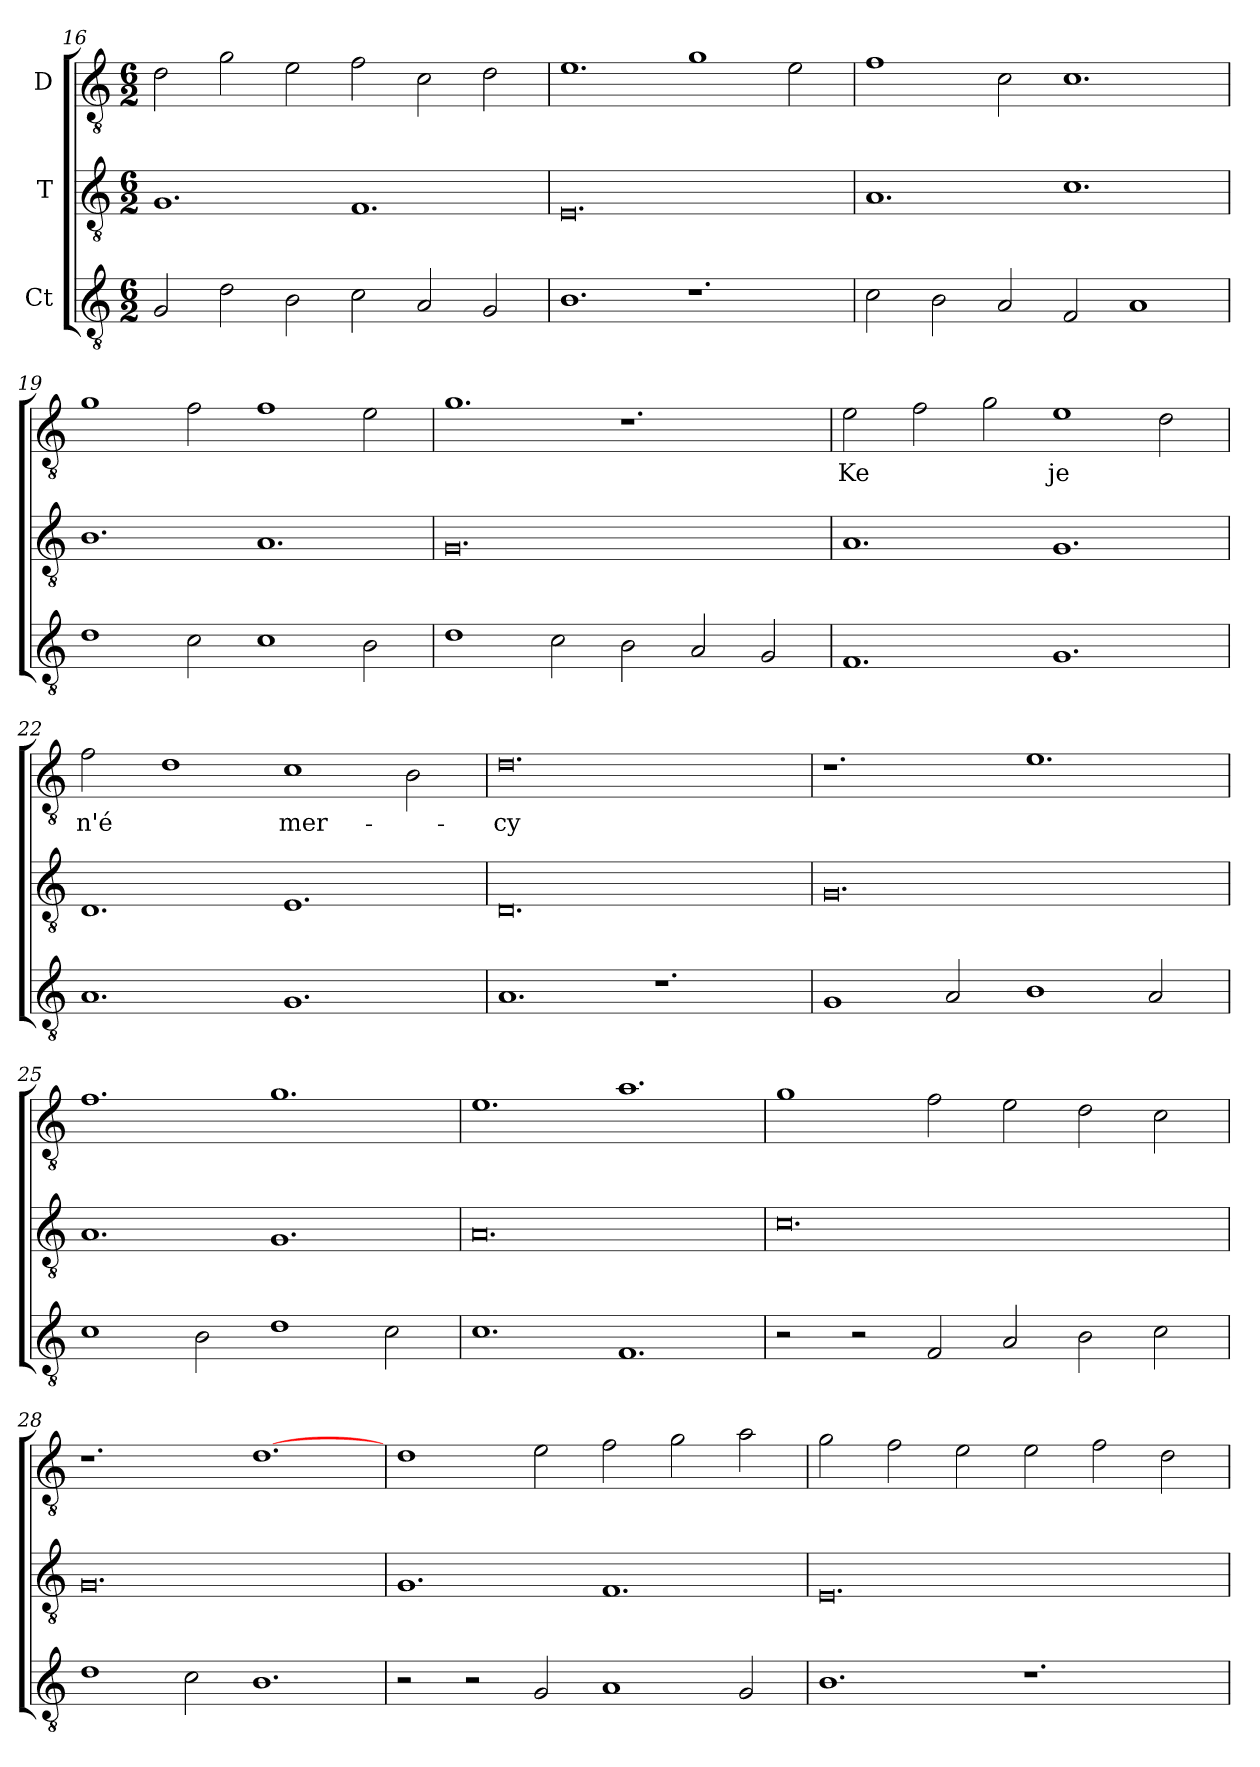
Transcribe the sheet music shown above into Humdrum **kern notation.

**kern	**kern	**kern	**text
*part3	*part2	*part1	*part1
*staff3	*staff2	*staff1	*staff1
*I"Ct	*I"T	*I"D	*
!!LO:LB:g=z
*clefGv2	*clefGv2	*clefGv2	*
*ITrd7c12	*ITrd7c12	*ITrd7c12	*
*k[]	*k[]	*k[]	*
*C:	*C:	*C:	*
*M6/2	*M6/2	*M6/2	*
=16	=16	=16	=16
2GGi/	1.GGi/	2Di\	.
2Di\	.	2Gi\	.
2BBi\	.	2Ei\	.
2Ci\	1.FFi/	2Fi\	.
2AAi/	.	2Ci\	.
2GGi/	.	2Di\	.
=17	=17	=17	=17
1.BBi/	0.EEi/	1.Ei\	.
1.r	.	1Gi\	.
.	.	2Ei\	.
=18	=18	=18	=18
2Ci\	1.AAi/	1Fi\	.
2BBi\	.	.	.
2AAi/	.	2Ci\	.
2FFi/	1.Ci\	1.Ci\	.
1AAi/	.	.	.
=19	=19	=19	=19
1Di\	1.BBi/	1Gi\	.
2Ci\	.	2Fi\	.
1Ci\	1.AAi/	1Fi\	.
2BBi\	.	2Ei\	.
=20	=20	=20	=20
1Di\	0.GGi/	1.Gi\	.
2Ci\	.	.	.
2BBi\	.	1.r	.
2AAi/	.	.	.
2GGi/	.	.	.
!!LO:LB:g=z
=21	=21	=21	=21
!	!	!	!LO:LY:b:color=#000000
1.FFi/	1.AAi/	2Ei\	Ke
.	.	2Fi\	.
.	.	2Gi\	.
!	!	!	!LO:LY:b:color=#000000
1.GGi/	1.GGi/	1Ei\	je
.	.	2Di\	.
=22	=22	=22	=22
!	!	!	!LO:LY:b:color=#000000
1.AAi/	1.DDi/	2Fi\	n'é
.	.	1Di\	.
!	!	!	!LO:LY:b:color=#000000
1.GGi/	1.EEi/	1Ci\	mer-
.	.	2BBi\	.
=23	=23	=23	=23
!	!	!	!LO:LY:b:color=#000000
1.AAi/	0.DDi/	0.Di\	-cy
1.r	.	.	.
=24	=24	=24	=24
1GGi/	0.GGi/	1.r	.
2AAi/	.	.	.
1BBi/	.	1.Ei\	.
2AAi/	.	.	.
=25	=25	=25	=25
1Ci\	1.AAi/	1.Fi\	.
2BBi\	.	.	.
1Di\	1.GGi/	1.Gi\	.
2Ci\	.	.	.
=26	=26	=26	=26
1.Ci\	0.AAi/	1.Ei\	.
1.FFi/	.	1.Ai\	.
!!LO:LB:g=z
=27	=27	=27	=27
2r	0.Ci\	1Gi\	.
2r	.	.	.
2FFi/	.	2Fi\	.
2AAi/	.	2Ei\	.
2BBi\	.	2Di\	.
2Ci\	.	2Ci\	.
=28	=28	=28	=28
1Di\	0.GGi/	1.r	.
2Ci\	.	.	.
1.BBi/	.	[1.Di\	.
=29	=29	=29	=29
2r	1.GGi/	1Di\	.
2r	.	.	.
2GGi/	.	2Ei\	.
1AAi/	1.FFi/	2Fi\	.
.	.	2Gi\	.
2GGi/	.	2Ai\	.
=30	=30	=30	=30
1.BBi/	0.EEi/	2Gi\	.
.	.	2Fi\	.
.	.	2Ei\	.
1.r	.	2Ei\	.
.	.	2Fi\	.
.	.	2Di\	.
=	=	=	=
*-	*-	*-	*-
